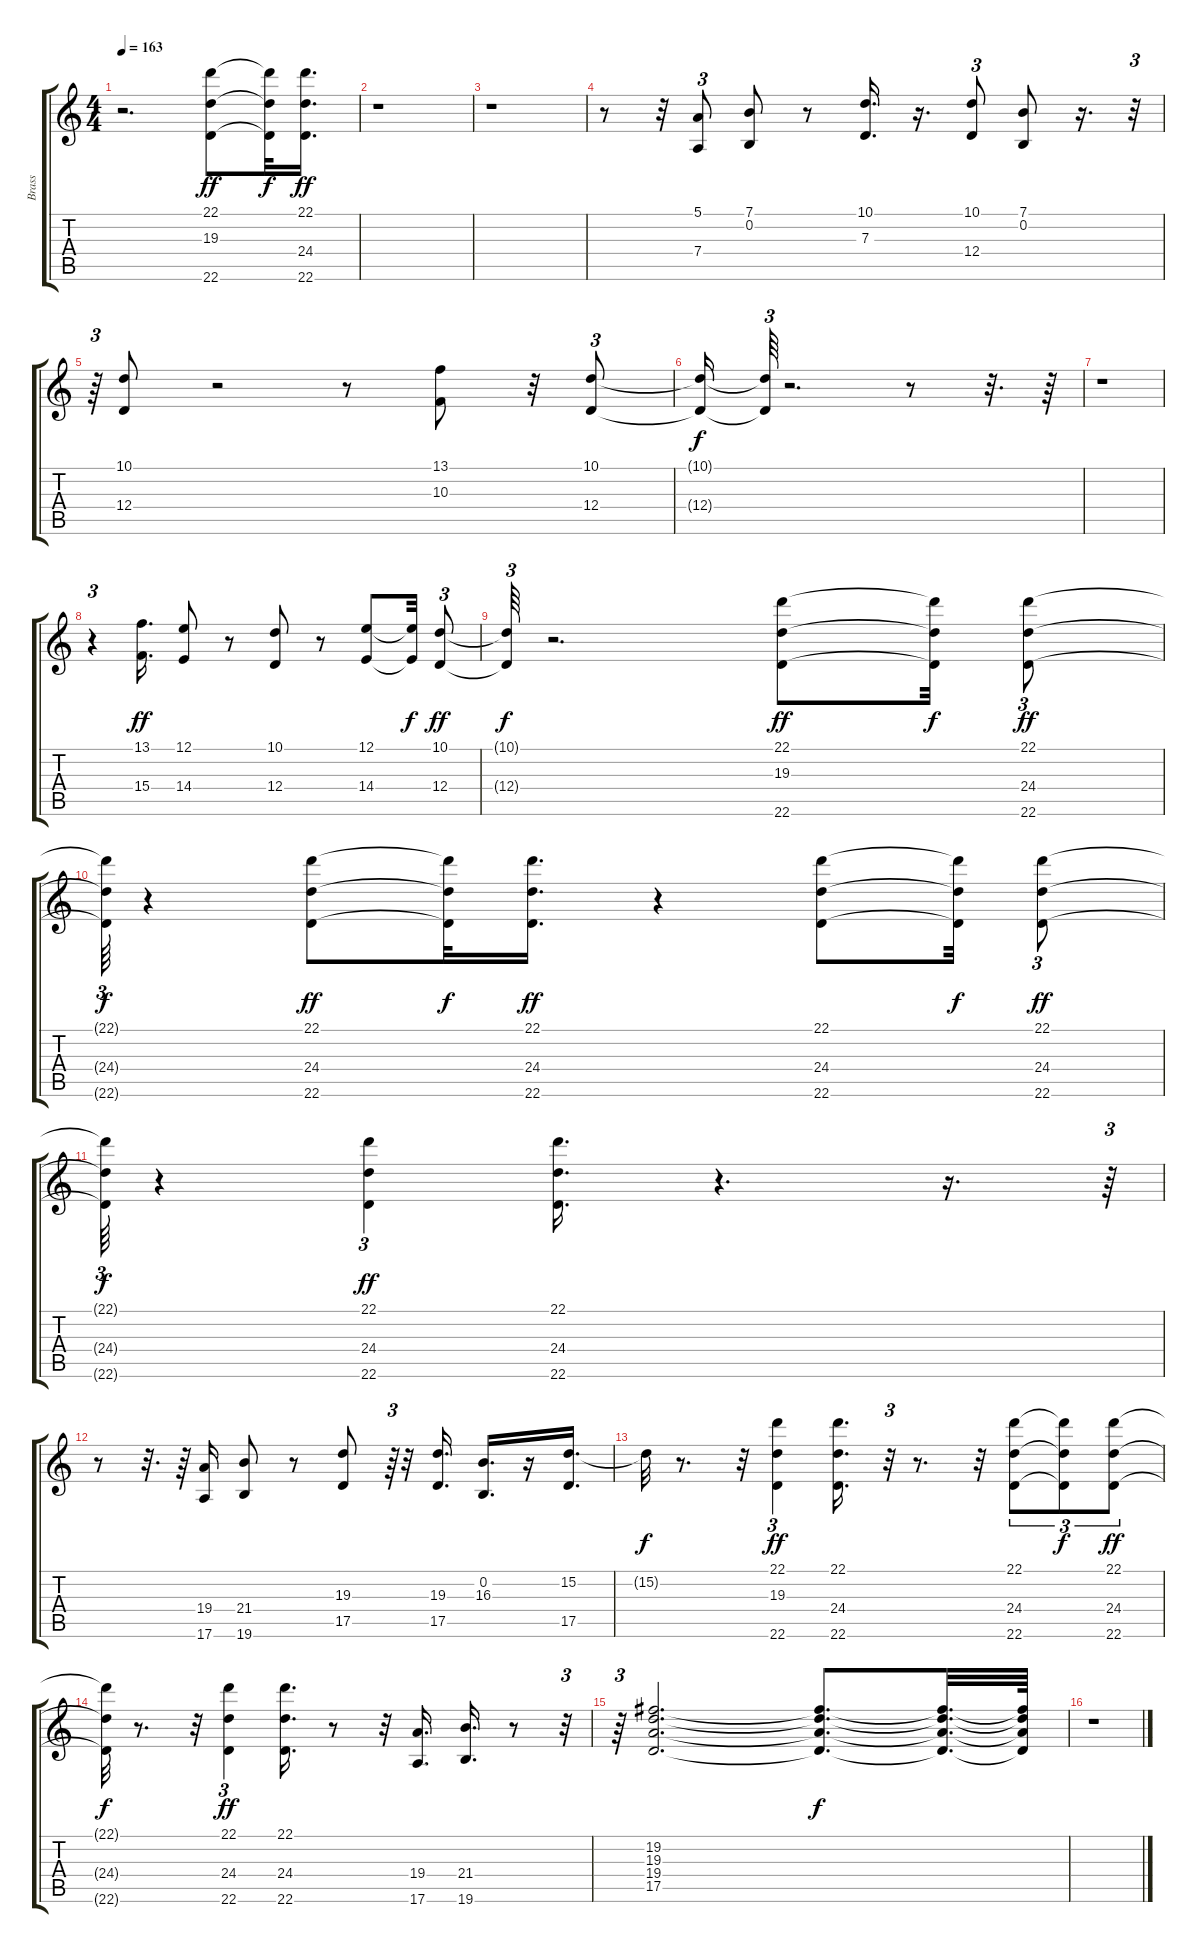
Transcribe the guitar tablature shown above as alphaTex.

\track ("Brass               " "Brass     ") {instrument trumpet}
\staff {score tabs}
\tuning (E4 B3 G3 D3 A2 E2) {hide}
\ts (4 4)
\tempo 163
\clef g2
\ks c
r.2{d dy ff} (22.1 19.3 22.6).8 (22.1{t} 19.3{t} 22.6{t}).32{dy f} (22.1 24.4 22.6).16{d dy ff} |
r.1 |
r.1 |
r.8 r.32 (5.1 7.4).8{tu (3 2)} (7.1 0.2).8 r.8 (10.1 7.3).16{d} r.16{d} (10.1 12.4).8{tu (3 2)} (7.1 0.2).8 r.16{d} r.32{tu (3 2)} |
r.64{tu (3 2)} (10.1 12.4).8 r.2 r.8 (13.1 10.3).8 r.32 (10.1 12.4).8{tu (3 2)} |
(10.1{t} 12.4{t}).16{dy f} (10.1{t} 12.4{t}).64{tu (3 2)} r.2{d} r.8 r.32{d} r.64 |
r.1 |
r.4{tu (3 2)} (13.1 15.4).16{d dy ff} (12.1 14.4).8 r.8 (10.1 12.4).8 r.8 (12.1 14.4).8 (12.1{t} 14.4{t}).32{dy f} (10.1 12.4).8{tu (3 2) dy ff} |
(10.1{t} 12.4{t}).64{tu (3 2) dy f} r.2{d} (22.1 19.3 22.6).8{dy ff} (22.1{t} 19.3{t} 22.6{t}).32{dy f} (22.1 24.4 22.6).8{tu (3 2) dy ff} |
(22.1{t} 24.4{t} 22.6{t}).64{tu (3 2) dy f} r.4 (22.1 24.4 22.6).8{dy ff} (22.1{t} 24.4{t} 22.6{t}).32{dy f} (22.1 24.4 22.6).16{d dy ff} r.4 (22.1 24.4 22.6).8 (22.1{t} 24.4{t} 22.6{t}).32{dy f} (22.1 24.4 22.6).8{tu (3 2) dy ff} |
(22.1{t} 24.4{t} 22.6{t}).64{tu (3 2) dy f} r.4 (22.1 24.4 22.6).4{tu (3 2) dy ff} (22.1 24.4 22.6).16{d} r.4{d} r.16{d} r.64{tu (3 2)} |
r.8 r.32{d} r.64 (19.4 17.6).16 (21.4 19.6).8 r.8 (19.3 17.5).8 r.64{tu (3 2)} r.32 (19.3 17.5).16{d} (0.2 16.3).16{d} r.16 (15.2 17.5).16{d} |
15.2{t}.32{dy f} r.8{d} r.32 (22.1 19.3 22.6).4{tu (3 2) dy ff} (22.1 24.4 22.6).16{d} r.32{tu (3 2)} r.8{d} r.32 (22.1 24.4 22.6).8{tu (3 2)} (22.1{t} 24.4{t} 22.6{t}).8{tu (3 2) dy f} (22.1 24.4 22.6).8{tu (3 2) dy ff} |
(22.1{t} 24.4{t} 22.6{t}).32{dy f} r.8{d} r.32 (22.1 24.4 22.6).4{tu (3 2) dy ff} (22.1 24.4 22.6).16{d} r.8 r.32 (19.4 17.6).16{d} (21.4 19.6).16{d} r.8 r.32{tu (3 2)} |
r.64{tu (3 2)} (19.2 19.3 19.4 17.5).2{d} (19.2{t} 19.3{t} 19.4{t} 17.5{t}).8{d dy f} (19.2{t} 19.3{t} 19.4{t} 17.5{t}).32{d} (19.2{t} 19.3{t} 19.4{t} 17.5{t}).64 |
r.1
